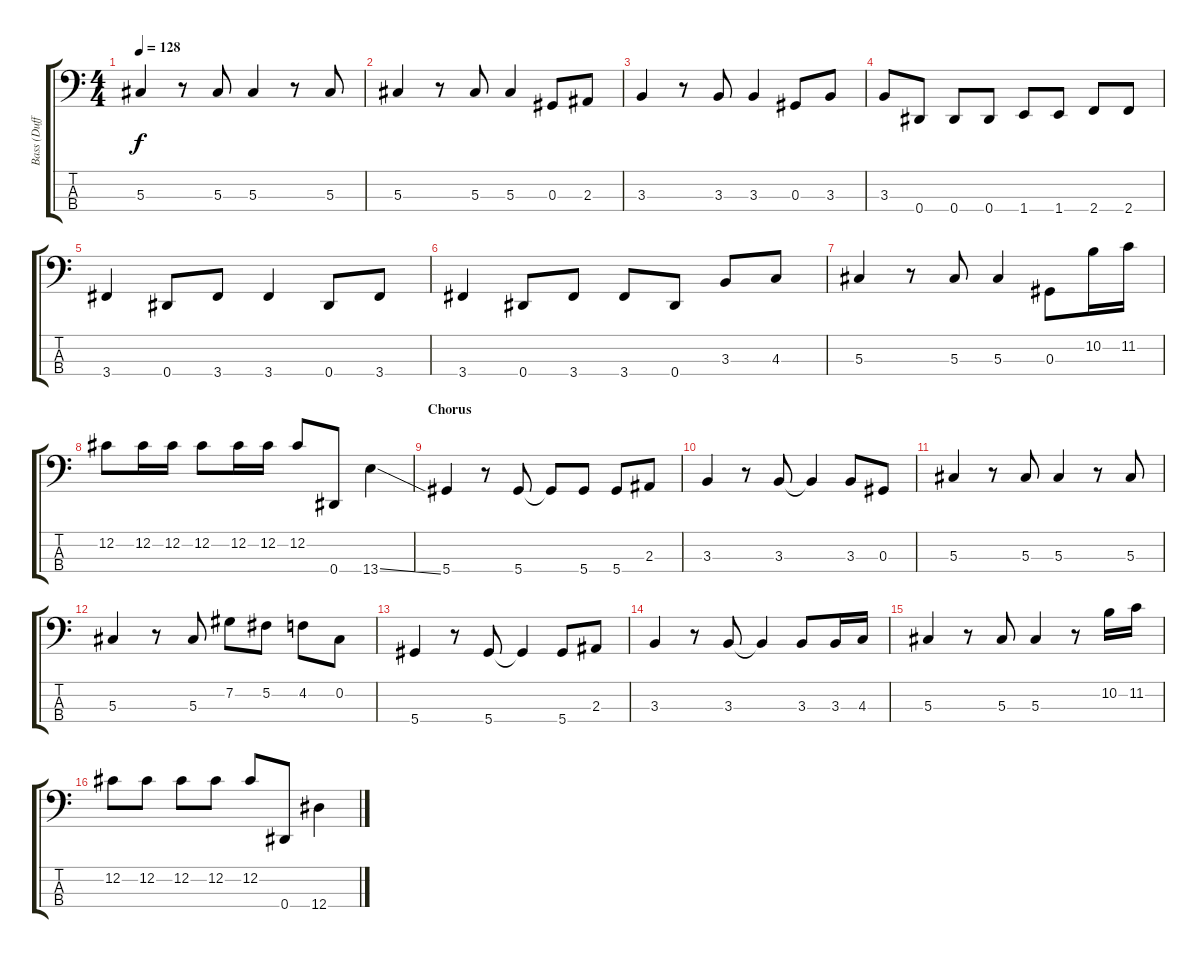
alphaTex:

\track ("Bass (Duff)" "Bass (Duff") {instrument electricbasspick}
\staff {score tabs}
\tuning (Gb2 Db2 Ab1 Eb1) {hide}
\ts (4 4)
\tempo 128
\clef f4
\ks c
5.3.4{dy f} r.8 5.3.8 5.3.4 r.8 5.3.8 |
5.3.4 r.8 5.3.8 5.3.4 0.3.8 2.3.8 |
3.3.4 r.8 3.3.8 3.3.4 0.3.8 3.3.8 |
3.3.8 0.4.8 0.4.8 0.4.8 1.4.8 1.4.8 2.4.8 2.4.8 |
3.4.4 0.4.8 3.4.8 3.4.4 0.4.8 3.4.8 |
3.4.4 0.4.8 3.4.8 3.4.8 0.4.8 3.3.8 4.3.8 |
5.3.4 r.8 5.3.8 5.3.4 0.3.8 10.2.16 11.2.16 |
12.2.8 12.2.16 12.2.16 12.2.8 12.2.16 12.2.16 12.2.8 0.4.8 13.4{ss}.4 |
\section ("" "Chorus")
5.4.4 r.8 5.4.8 5.4{t}.8 5.4.8 5.4.8 2.3.8 |
3.3.4 r.8 3.3.8 3.3{t}.4 3.3.8 0.3.8 |
5.3.4 r.8 5.3.8 5.3.4 r.8 5.3.8 |
5.3.4 r.8 5.3.8 7.2.8 5.2.8 4.2.8 0.2.8 |
5.4.4 r.8 5.4.8 5.4{t}.4 5.4.8 2.3.8 |
3.3.4 r.8 3.3.8 3.3{t}.4 3.3.8 3.3.16 4.3.16 |
5.3.4 r.8 5.3.8 5.3.4 r.8 10.2.16 11.2.16 |
12.2.8 12.2.8 12.2.8 12.2.8 12.2.8 0.4.8 12.4.4
